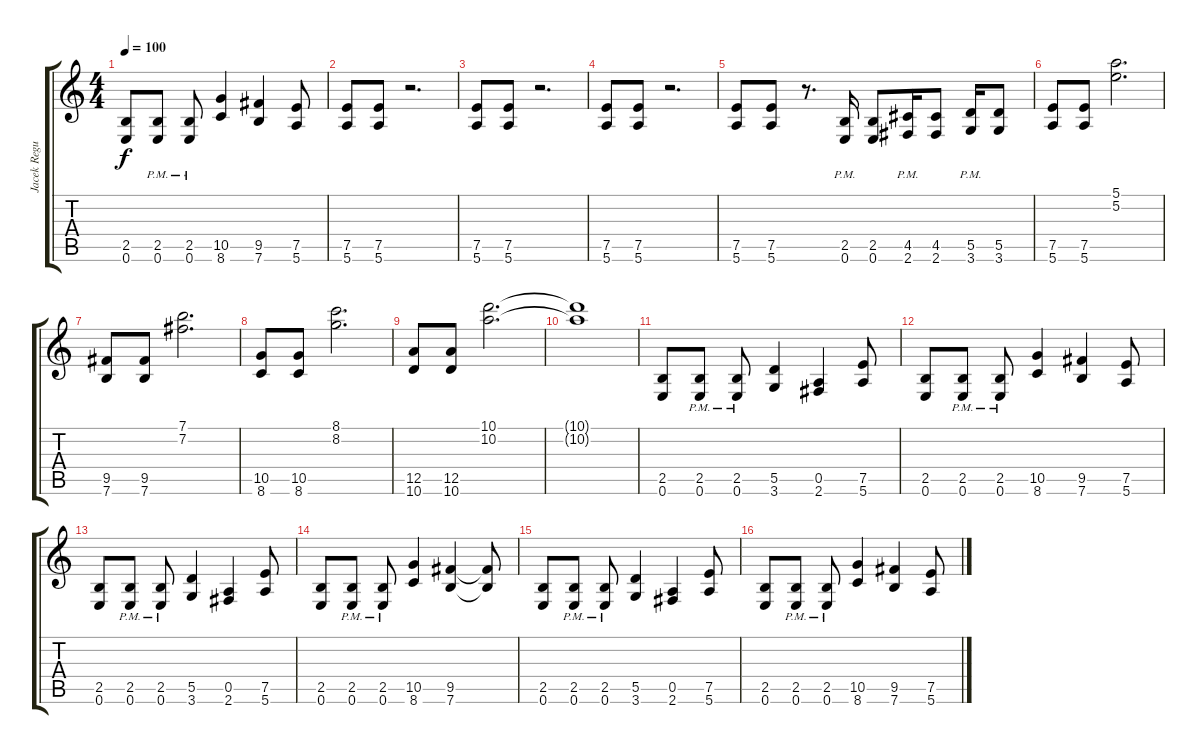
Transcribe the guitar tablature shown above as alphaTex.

\track ("Jacek Regulski" "Jacek Regu") {instrument distortionguitar}
\staff {score tabs}
\tuning (E4 B3 G3 D3 A2 E2) {hide}
\ts (4 4)
\tempo 100
\clef g2
\ks c
(2.5 0.6).8{dy f} (2.5{pm} 0.6{pm}).8 (2.5{pm} 0.6{pm}).8 (10.5 8.6).4 (9.5 7.6).4 (7.5 5.6).8 |
(7.5 5.6).8 (7.5 5.6).8 r.2{d} |
(7.5 5.6).8 (7.5 5.6).8 r.2{d} |
(7.5 5.6).8 (7.5 5.6).8 r.2{d} |
(7.5 5.6).8 (7.5 5.6).8 r.8{d} (2.5{pm} 0.6{pm}).16 (2.5 0.6).8 (4.5{pm} 2.6{pm}).16 (4.5 2.6).8 (5.5{pm} 3.6{pm}).16 (5.5 3.6).8 |
(7.5 5.6).8 (7.5 5.6).8 (5.1 5.2).2{d} |
(9.5 7.6).8 (9.5 7.6).8 (7.1 7.2).2{d} |
(10.5 8.6).8 (10.5 8.6).8 (8.1 8.2).2{d} |
(12.5 10.6).8 (12.5 10.6).8 (10.1 10.2).2{d} |
(10.1{t} 10.2{t}).1 |
(2.5 0.6).8 (2.5{pm} 0.6{pm}).8 (2.5{pm} 0.6{pm}).8 (5.5 3.6).4 (0.5 2.6).4 (7.5 5.6).8 |
(2.5 0.6).8 (2.5{pm} 0.6{pm}).8 (2.5{pm} 0.6{pm}).8 (10.5 8.6).4 (9.5 7.6).4 (7.5 5.6).8 |
(2.5 0.6).8 (2.5{pm} 0.6{pm}).8 (2.5{pm} 0.6{pm}).8 (5.5 3.6).4 (0.5 2.6).4 (7.5 5.6).8 |
(2.5 0.6).8 (2.5{pm} 0.6{pm}).8 (2.5{pm} 0.6{pm}).8 (10.5 8.6).4 (9.5 7.6).4 (9.5{t} 7.6{t}).8 |
(2.5 0.6).8 (2.5{pm} 0.6{pm}).8 (2.5{pm} 0.6{pm}).8 (5.5 3.6).4 (0.5 2.6).4 (7.5 5.6).8 |
(2.5 0.6).8 (2.5{pm} 0.6{pm}).8 (2.5{pm} 0.6{pm}).8 (10.5 8.6).4 (9.5 7.6).4 (7.5 5.6).8
